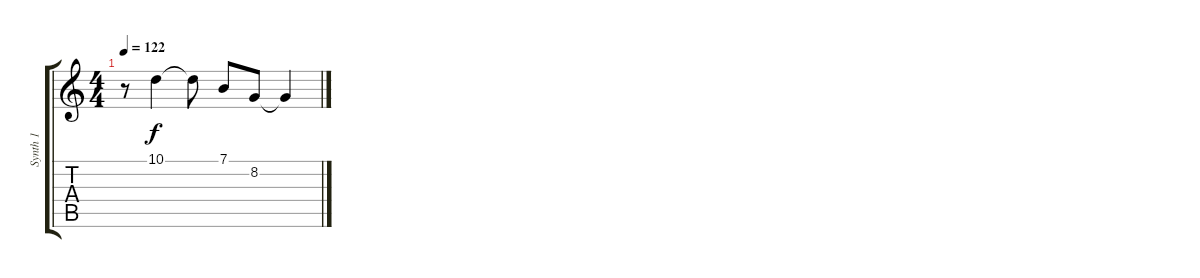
\track ("Synth 1" "Synth 1") {instrument choiraahs}
\staff {score tabs}
\tuning (E4 B3 G3 D3 A2 E2) {hide}
\ts (4 4)
\tempo 122
\clef g2
\ks c
r.8{dy f} 10.1.4 10.1{t}.8 7.1.8 8.2.8 8.2{t}.4
